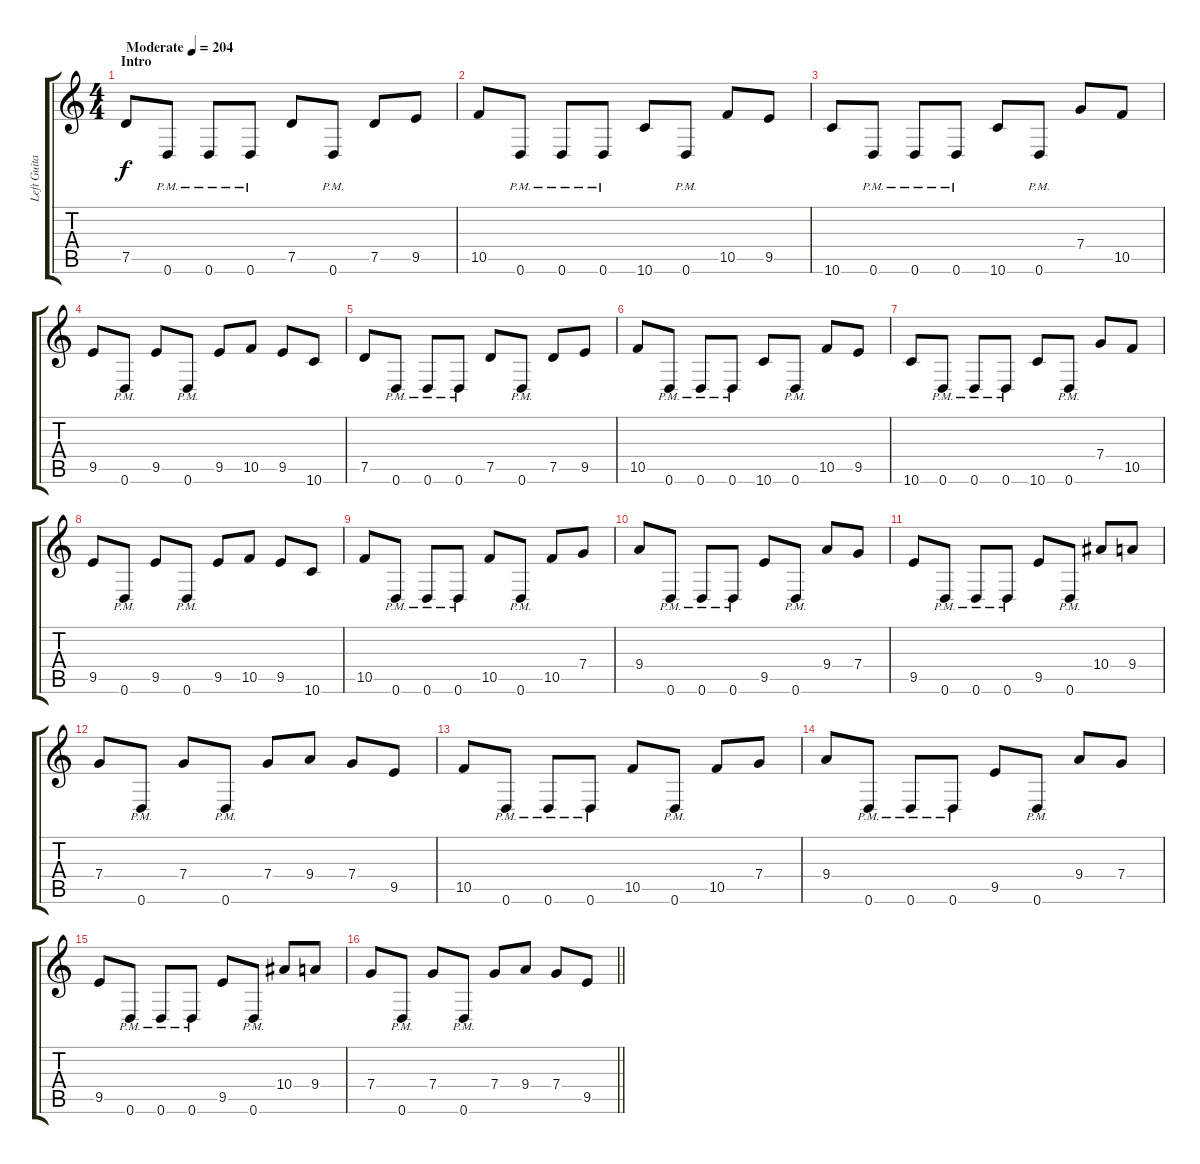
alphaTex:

\track ("Left Guitar" "Left Guita") {instrument distortionguitar}
\staff {score tabs}
\tuning (D4 A3 F3 C3 G2 D2) {hide}
\ts (4 4)
\section ("" "Intro")
\tempo (204 "Moderate")
\clef g2
\ks c
7.5.8{dy f instrument distortionguitar} 0.6{pm}.8 0.6{pm}.8 0.6{pm}.8 7.5.8 0.6{pm}.8 7.5.8 9.5.8 |
10.5.8 0.6{pm}.8 0.6{pm}.8 0.6{pm}.8 10.6.8 0.6{pm}.8 10.5.8 9.5.8 |
10.6.8 0.6{pm}.8 0.6{pm}.8 0.6{pm}.8 10.6.8 0.6{pm}.8 7.4.8 10.5.8 |
9.5.8 0.6{pm}.8 9.5.8 0.6{pm}.8 9.5.8 10.5.8 9.5.8 10.6.8 |
7.5.8 0.6{pm}.8 0.6{pm}.8 0.6{pm}.8 7.5.8 0.6{pm}.8 7.5.8 9.5.8 |
10.5.8 0.6{pm}.8 0.6{pm}.8 0.6{pm}.8 10.6.8 0.6{pm}.8 10.5.8 9.5.8 |
10.6.8 0.6{pm}.8 0.6{pm}.8 0.6{pm}.8 10.6.8 0.6{pm}.8 7.4.8 10.5.8 |
9.5.8 0.6{pm}.8 9.5.8 0.6{pm}.8 9.5.8 10.5.8 9.5.8 10.6.8 |
10.5.8 0.6{pm}.8 0.6{pm}.8 0.6{pm}.8 10.5.8 0.6{pm}.8 10.5.8 7.4.8 |
9.4.8 0.6{pm}.8 0.6{pm}.8 0.6{pm}.8 9.5.8 0.6{pm}.8 9.4.8 7.4.8 |
9.5.8 0.6{pm}.8 0.6{pm}.8 0.6{pm}.8 9.5.8 0.6{pm}.8 10.4.8 9.4.8 |
7.4.8 0.6{pm}.8 7.4.8 0.6{pm}.8 7.4.8 9.4.8 7.4.8 9.5.8 |
10.5.8 0.6{pm}.8 0.6{pm}.8 0.6{pm}.8 10.5.8 0.6{pm}.8 10.5.8 7.4.8 |
9.4.8 0.6{pm}.8 0.6{pm}.8 0.6{pm}.8 9.5.8 0.6{pm}.8 9.4.8 7.4.8 |
9.5.8 0.6{pm}.8 0.6{pm}.8 0.6{pm}.8 9.5.8 0.6{pm}.8 10.4.8 9.4.8 |
\barLineRight lightlight
7.4.8 0.6{pm}.8 7.4.8 0.6{pm}.8 7.4.8 9.4.8 7.4.8 9.5.8
